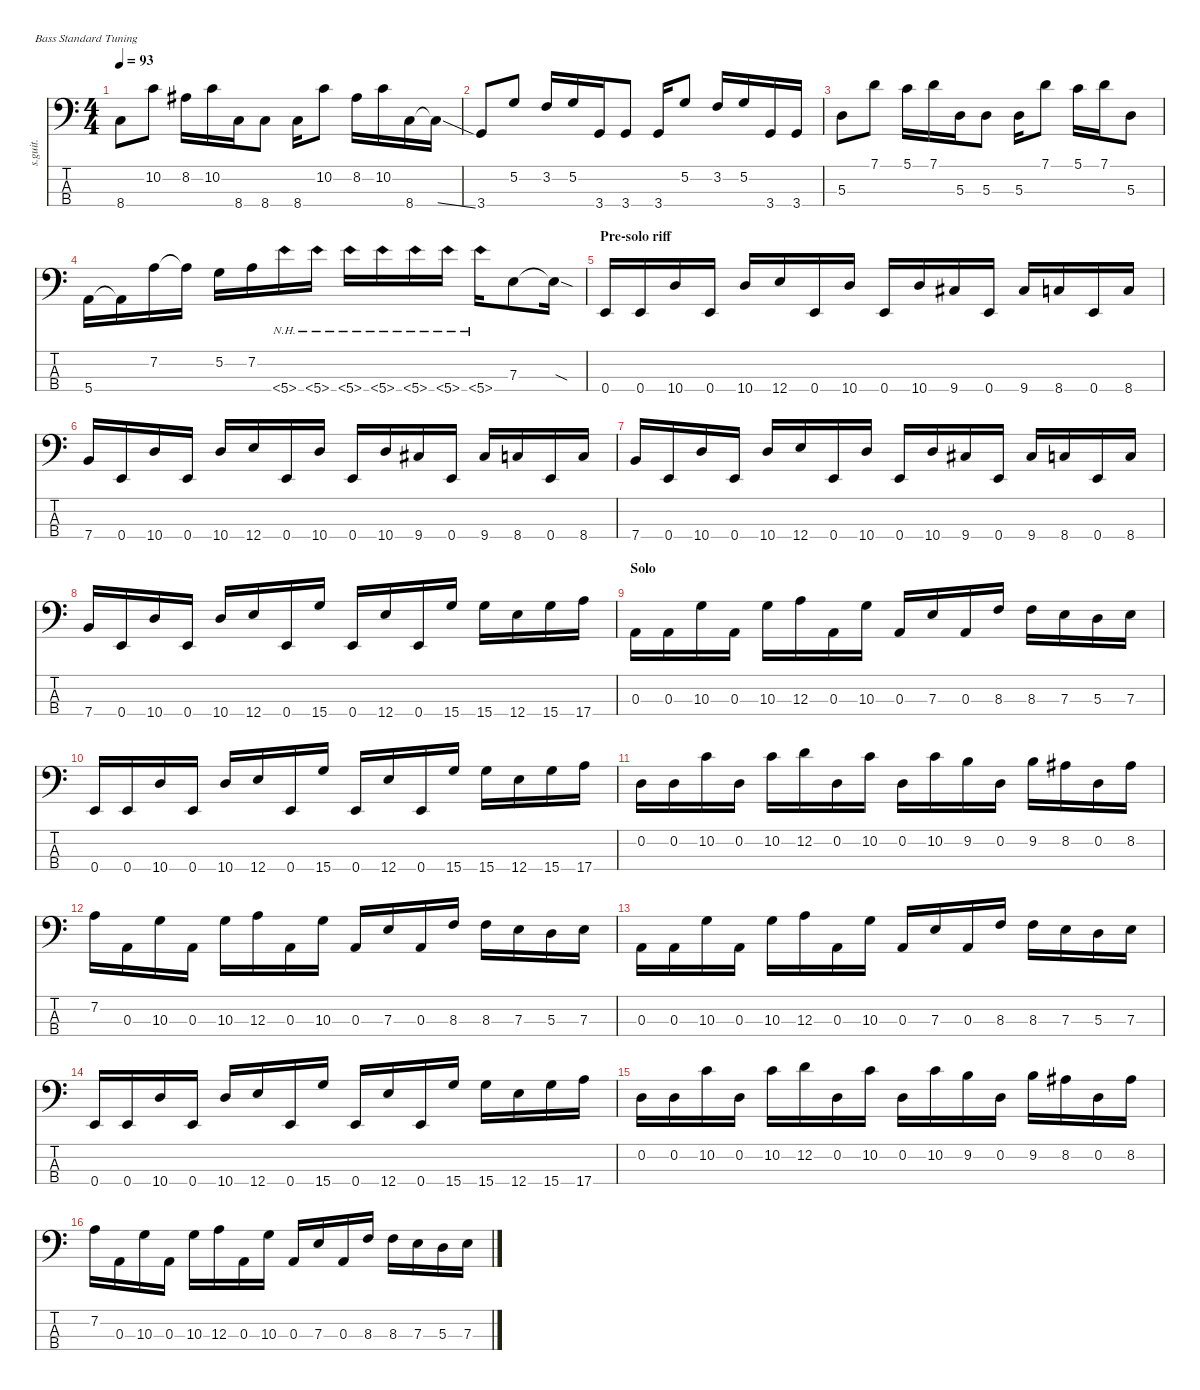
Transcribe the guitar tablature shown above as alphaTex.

\defaultSystemsLayout 4
\hideDynamics
\bracketExtendMode nobrackets
\track ("Chris Wolstenholm - Bass Effects 2" "s.guit.") {instrument synthbass1}
\staff {score tabs}
\tuning (G2 D2 A1 E1)
\ts (4 4)
\tempo 93
\clef f4
\ks c
8.4.8{dy f} 10.2.8 8.2{acc #}.16 10.2.16 8.4.16 8.4.8 8.4.16 10.2.8 8.2{acc #}.16 10.2.16 8.4.16 8.4{ss t}.16 |
3.4.8 5.2.8 3.2.16 5.2.16 3.4.16 3.4.8 3.4.16 5.2.8 3.2.16 5.2.16 3.4.16 3.4.16 |
5.3.8 7.1.8 5.1.16 7.1.16 5.3.16 5.3.8 5.3.16 7.1.8 5.1.16 7.1.16 5.3.8 |
5.4.16 5.4{t}.16 7.2.16{dy mf} 7.2{t}.16{dy f} 5.2.16{dy mf} 7.2.16 5.4{nh}.16 5.4{nh}.16{dy f} 5.4{nh}.16 5.4{nh}.16 5.4{nh}.16 5.4{nh}.16 5.4{nh}.16 7.3.8 7.3{sod t}.16 |
\section ("" "Pre-solo riff")
0.4.16 0.4.16 10.4.16 0.4.16 10.4.16 12.4.16 0.4.16 10.4.16 0.4.16 10.4.16 9.4{acc #}.16 0.4.16 9.4{acc #}.16 8.4.16 0.4.16 8.4.16 |
7.4.16 0.4.16 10.4.16 0.4.16 10.4.16 12.4.16 0.4.16 10.4.16 0.4.16 10.4.16 9.4{acc #}.16 0.4.16 9.4{acc #}.16 8.4.16 0.4.16 8.4.16 |
7.4.16 0.4.16 10.4.16 0.4.16 10.4.16 12.4.16 0.4.16 10.4.16 0.4.16 10.4.16 9.4{acc #}.16 0.4.16 9.4{acc #}.16 8.4.16 0.4.16 8.4.16 |
7.4.16 0.4.16 10.4.16 0.4.16 10.4.16 12.4.16 0.4.16 15.4.16 0.4.16 12.4.16 0.4.16 15.4.16 15.4.16 12.4.16 15.4.16 17.4.16 |
\section ("" "Solo")
0.3.16 0.3.16 10.3.16 0.3.16 10.3.16 12.3.16 0.3.16 10.3.16 0.3.16 7.3.16 0.3.16 8.3.16 8.3.16 7.3.16 5.3.16 7.3.16 |
0.4.16 0.4.16 10.4.16 0.4.16 10.4.16 12.4.16 0.4.16 15.4.16 0.4.16 12.4.16 0.4.16 15.4.16 15.4.16 12.4.16 15.4.16 17.4.16 |
0.2.16 0.2.16 10.2.16 0.2.16 10.2.16 12.2.16 0.2.16 10.2.16 0.2.16 10.2.16 9.2.16 0.2.16 9.2.16 8.2{acc #}.16 0.2.16 8.2{acc #}.16 |
7.2.16 0.3.16 10.3.16 0.3.16 10.3.16 12.3.16 0.3.16 10.3.16 0.3.16 7.3.16 0.3.16 8.3.16 8.3.16 7.3.16 5.3.16 7.3.16 |
0.3.16 0.3.16 10.3.16 0.3.16 10.3.16 12.3.16 0.3.16 10.3.16 0.3.16 7.3.16 0.3.16 8.3.16 8.3.16 7.3.16 5.3.16 7.3.16 |
0.4.16 0.4.16 10.4.16 0.4.16 10.4.16 12.4.16 0.4.16 15.4.16 0.4.16 12.4.16 0.4.16 15.4.16 15.4.16 12.4.16 15.4.16 17.4.16 |
0.2.16 0.2.16 10.2.16 0.2.16 10.2.16 12.2.16 0.2.16 10.2.16 0.2.16 10.2.16 9.2.16 0.2.16 9.2.16 8.2{acc #}.16 0.2.16 8.2{acc #}.16 |
7.2.16 0.3.16 10.3.16 0.3.16 10.3.16 12.3.16 0.3.16 10.3.16 0.3.16 7.3.16 0.3.16 8.3.16 8.3.16 7.3.16 5.3.16 7.3.16
